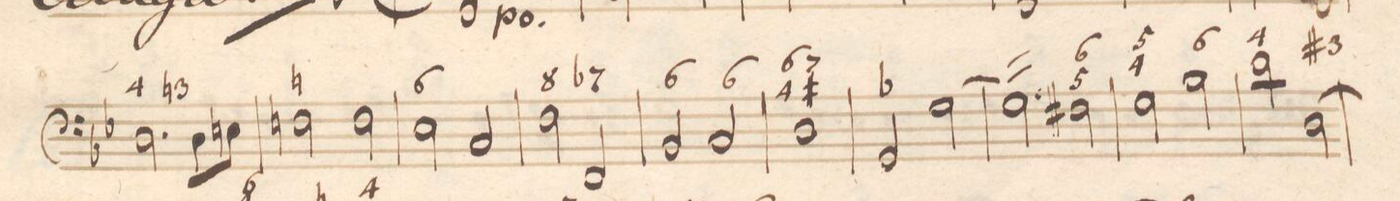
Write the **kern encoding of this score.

**kern	**fba	**dynam
*I"Organo.	*	*
*clefF4	*	*
*k[b-e-]	*	*
*met(c|)	*	*
*M2/2	*	*
2.D\	4	.
.	3n	.
8D\L	.	.
8En\J	.	.
=9	=9	=9
2Fn\	n	.
2F\	.	.
=10	=10	=10
2E-\	6	.
2C\	.	.
=11	=11	=11
2F\	8	.
2FF/	7n	.
=12	=12	=12
2BB-/	6	.
2C/	6	.
=13	=13	=13
1D	6 4	.
.	7 #	.
=14	=14	=14
2GG/	-	.
[2G\	.	.
=15	=15	=15
2G\]	_ _	.
2F#X\	6 5	.
=16	=16	=16
2G\	5 4	.
2B-\	6	.
=17	=17	=17
2d\	4	.
[2D\	3#	.
=18	=18	=18
*-	*-	*-
